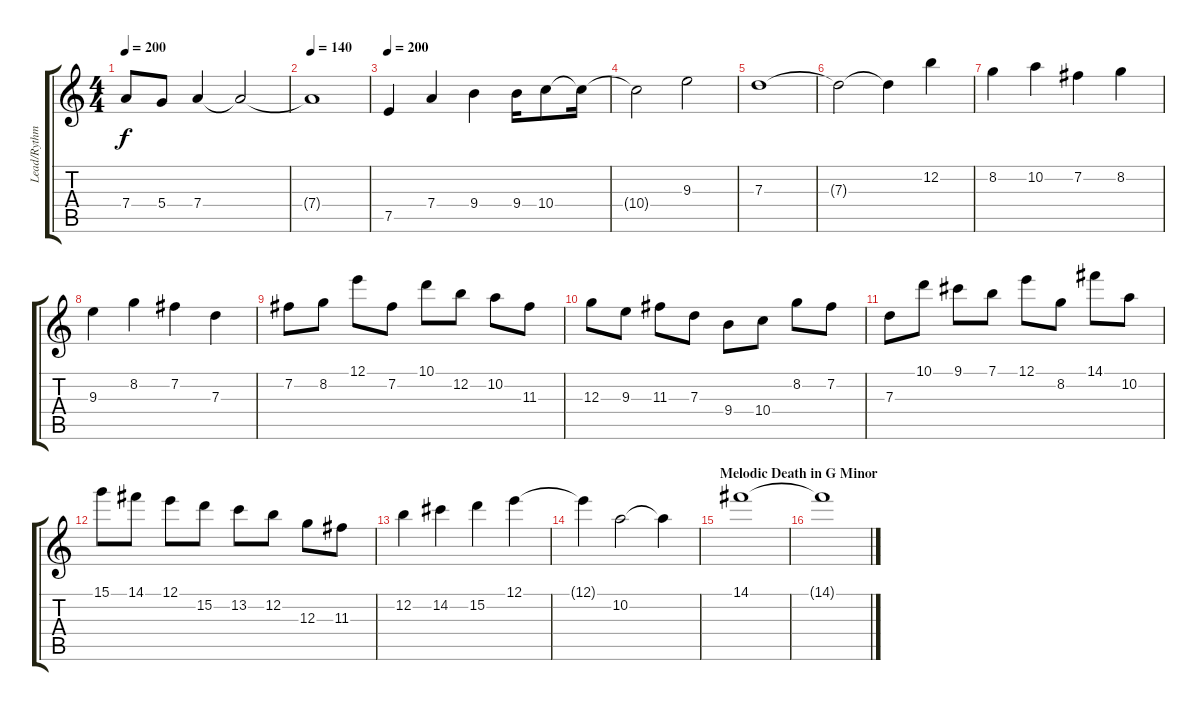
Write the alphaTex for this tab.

\track ("Lead/Rythm" "Lead/Rythm") {instrument overdrivenguitar}
\staff {score tabs}
\tuning (E4 B3 G3 D3 A2 E2) {hide}
\ts (4 4)
\tempo 200
\clef g2
\ks c
7.4.8{dy f} 5.4.8 7.4.4 7.4{t}.2 |
\tempo 140
7.4{t}.1 |
\tempo 200
7.5.4 7.4.4 9.4.4 9.4.16 10.4.8 10.4{t}.16 |
10.4{t}.2 9.3.2 |
7.3.1 |
7.3{t}.2 7.3{t}.4 12.2.4 |
8.2.4 10.2.4 7.2.4 8.2.4 |
9.3.4 8.2.4 7.2.4 7.3.4 |
7.2.8 8.2.8 12.1.8 7.2.8 10.1.8 12.2.8 10.2.8 11.3.8 |
12.3.8 9.3.8 11.3.8 7.3.8 9.4.8 10.4.8 8.2.8 7.2.8 |
7.3.8 10.1.8 9.1.8 7.1.8 12.1.8 8.2.8 14.1.8 10.2.8 |
15.1.8 14.1.8 12.1.8 15.2.8 13.2.8 12.2.8 12.3.8 11.3.8 |
12.2.4 14.2.4 15.2.4 12.1.4 |
12.1{t}.4 10.2.2 10.2{t}.4 |
\section ("" "Melodic Death in G Minor")
14.1.1{volume 1} |
14.1{t}.1
